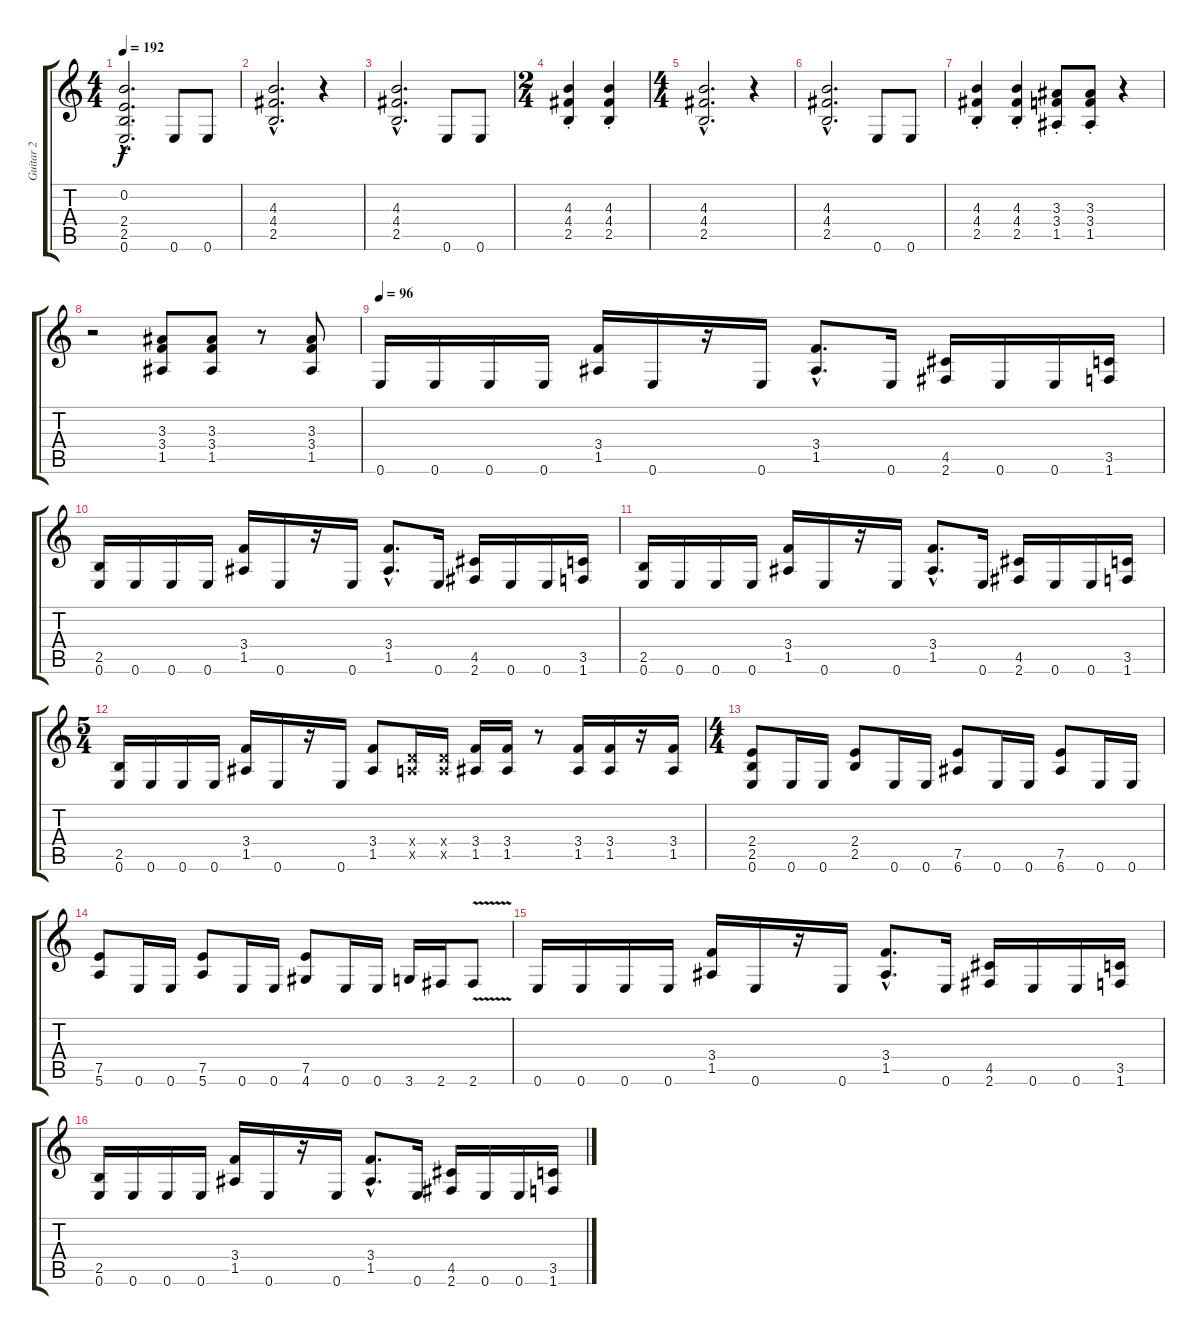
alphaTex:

\track ("Guitar 2" "Guitar 2") {instrument distortionguitar}
\staff {score tabs}
\tuning (E4 B3 G3 D3 A2 E2) {hide}
\ts (4 4)
\tempo 192
\clef g2
\ks c
(0.2{hac} 2.4{hac} 2.5{hac} 0.6{hac}).2{d dy f} 0.6.8 0.6.8 |
(4.3{hac} 4.4{hac} 2.5{hac}).2{d} r.4 |
(4.3{hac} 4.4{hac} 2.5{hac}).2{d} 0.6.8 0.6.8 |
\ts (2 4)
(4.3{st} 4.4{st} 2.5{st}).4 (4.3{st} 4.4{st} 2.5{st}).4 |
\ts (4 4)
(4.3{hac} 4.4{hac} 2.5{hac}).2{d} r.4 |
(4.3{hac} 4.4{hac} 2.5{hac}).2{d} 0.6.8 0.6.8 |
(4.3{st} 4.4{st} 2.5{st}).4 (4.3{st} 4.4{st} 2.5{st}).4 (3.3{st} 3.4{st} 1.5{st}).8 (3.3{st} 3.4{st} 1.5{st}).8 r.4 |
r.2 (3.3 3.4 1.5).8 (3.3 3.4 1.5).8 r.8 (3.3 3.4 1.5).8 |
\tempo 96
0.6.16 0.6.16 0.6.16 0.6.16 (3.4 1.5).16 0.6.16 r.16 0.6.16 (3.4{hac} 1.5{hac}).8{d} 0.6.16 (4.5 2.6).16 0.6.16 0.6.16 (3.5 1.6).16 |
(2.5 0.6).16 0.6.16 0.6.16 0.6.16 (3.4 1.5).16 0.6.16 r.16 0.6.16 (3.4{hac} 1.5{hac}).8{d} 0.6.16 (4.5 2.6).16 0.6.16 0.6.16 (3.5 1.6).16 |
(2.5 0.6).16 0.6.16 0.6.16 0.6.16 (3.4 1.5).16 0.6.16 r.16 0.6.16 (3.4{hac} 1.5{hac}).8{d} 0.6.16 (4.5 2.6).16 0.6.16 0.6.16 (3.5 1.6).16 |
\ts (5 4)
(2.5 0.6).16 0.6.16 0.6.16 0.6.16 (3.4 1.5).16 0.6.16 r.16 0.6.16 (3.4 1.5).8 (0.4{x} 0.5{x}).16 (0.4{x} 0.5{x}).16 (3.4 1.5).16 (3.4 1.5).16 r.8 (3.4 1.5).16 (3.4 1.5).16 r.16 (3.4 1.5).16 |
\ts (4 4)
(2.4 2.5 0.6).8 0.6.16 0.6.16 (2.4 2.5).8 0.6.16 0.6.16 (7.5 6.6).8 0.6.16 0.6.16 (7.5 6.6).8 0.6.16 0.6.16 |
(7.5 5.6).8 0.6.16 0.6.16 (7.5 5.6).8 0.6.16 0.6.16 (7.5 4.6).8 0.6.16 0.6.16 3.6.16 2.6.16 2.6{v}.8 |
0.6.16 0.6.16 0.6.16 0.6.16 (3.4 1.5).16 0.6.16 r.16 0.6.16 (3.4{hac} 1.5{hac}).8{d} 0.6.16 (4.5 2.6).16 0.6.16 0.6.16 (3.5 1.6).16 |
(2.5 0.6).16 0.6.16 0.6.16 0.6.16 (3.4 1.5).16 0.6.16 r.16 0.6.16 (3.4{hac} 1.5{hac}).8{d} 0.6.16 (4.5 2.6).16 0.6.16 0.6.16 (3.5 1.6).16
